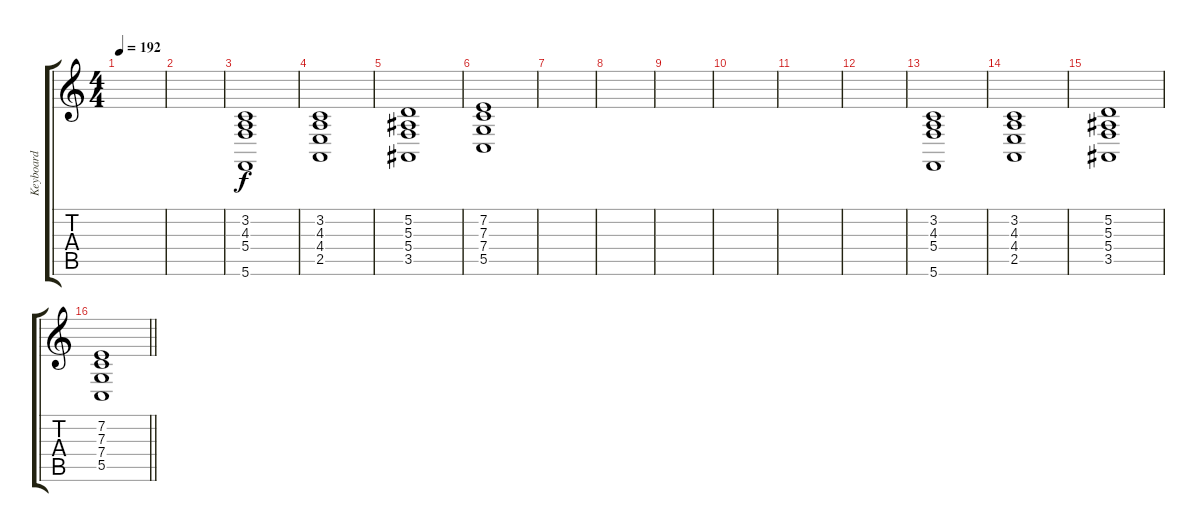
\track ("Keyboard" "Keyboard") {instrument lead2sawtooth}
\staff {score tabs}
\tuning (D4 A3 F3 C3 G2 C2) {hide}
\ts (4 4)
\tempo 192
\clef g2
\ks c
|
|
(3.2 4.3 5.4 5.6).1 |
(3.2 4.3 4.4 2.5).1 |
(5.2 5.3 5.4 3.5).1 |
(7.2 7.3 7.4 5.5).1 |
|
|
|
|
|
|
(3.2 4.3 5.4 5.6).1 |
(3.2 4.3 4.4 2.5).1 |
(5.2 5.3 5.4 3.5).1 |
\barLineRight lightlight
(7.2 7.3 7.4 5.5).1
